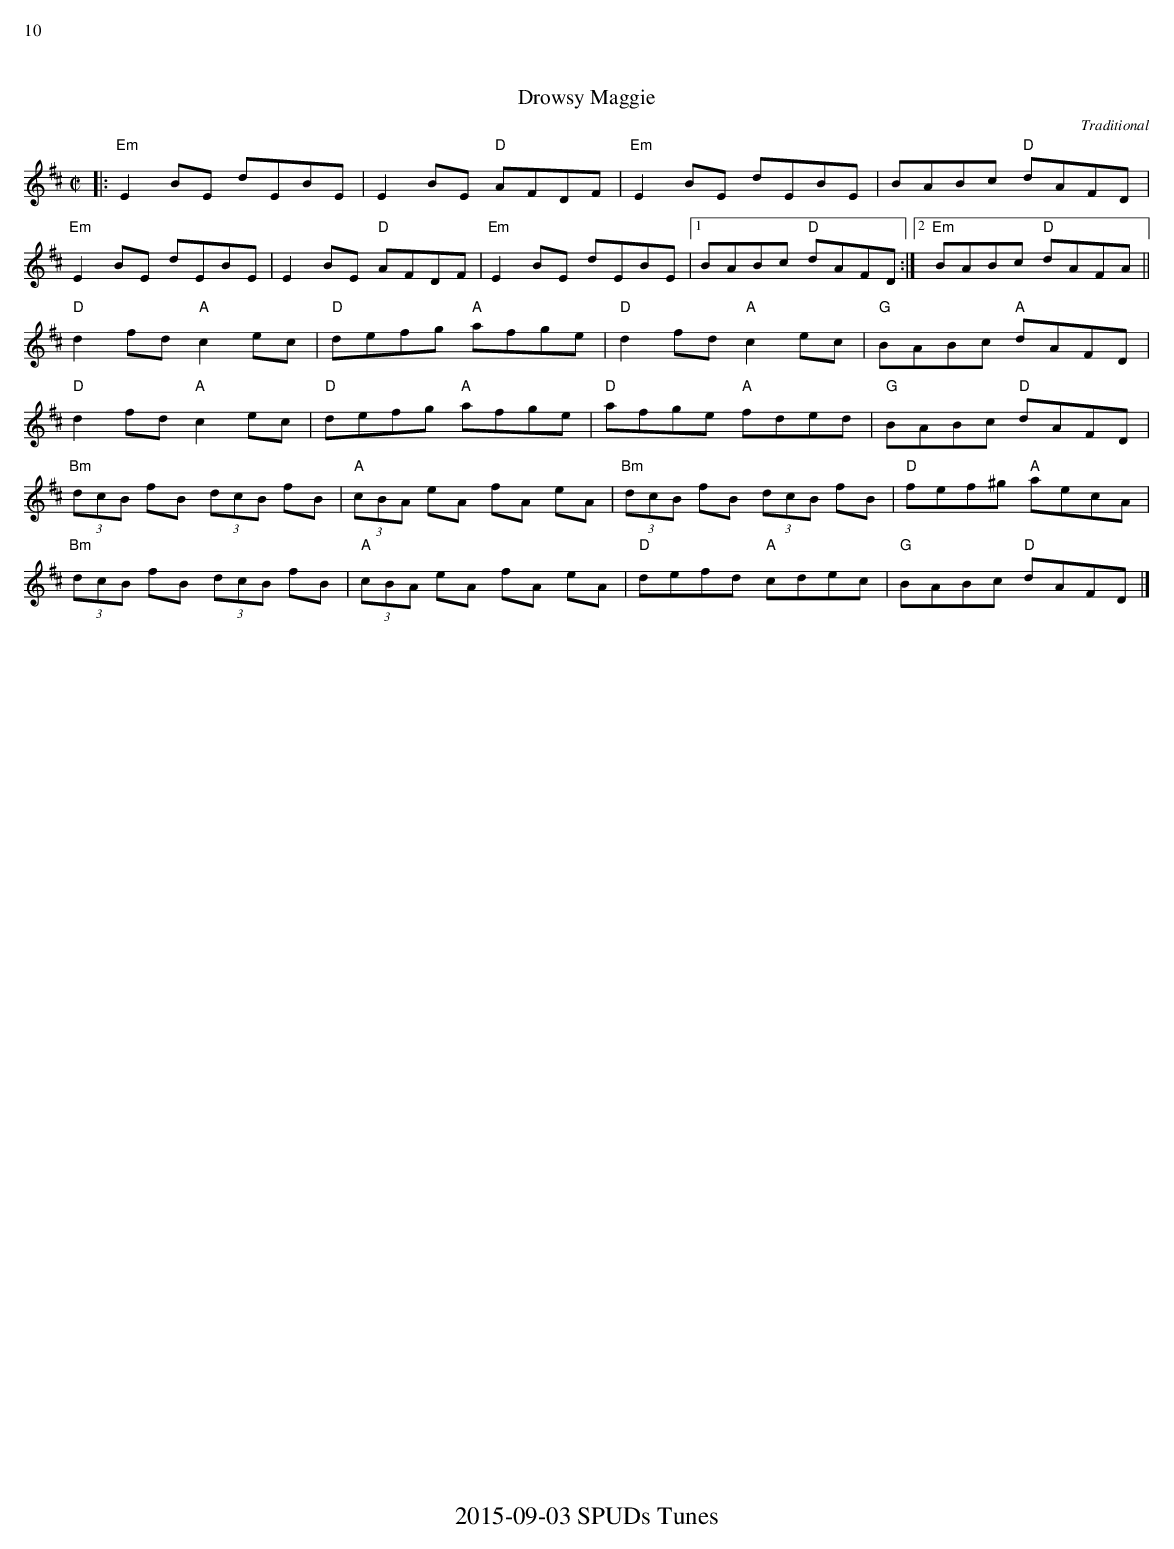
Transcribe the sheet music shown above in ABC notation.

X:1
%%text 10
T:Drowsy Maggie
M:C|
L:1/8
C:Traditional
K:Edor
|:"Em"E2BE dEBE|E2BE "D"AFDF|"Em"E2BE dEBE|BABc "D"dAFD |
"Em"E2BE dEBE|E2BE "D"AFDF|"Em"E2BE dEBE|1BABc "D"dAFD:|2"Em"BABc "D"dAFA||
"D"d2fd "A"c2ec|"D"defg "A"afge|"D"d2fd "A"c2ec|"G"BABc "A"dAFD |
"D"d2fd "A"c2ec|"D"defg "A"afge|"D"afge "A"fded|"G"BABc "D"dAFD|
"Bm"(3dcB fB (3dcB fB|"A"(3cBA eA fA eA|"Bm"(3dcB fB (3dcB fB|"D"fef^g "A"aecA|
"Bm"(3dcB fB (3dcB fB|"A"(3cBA eA fA eA|"D"defd  "A"cdec|"G"BABc "D"dAFD|]
